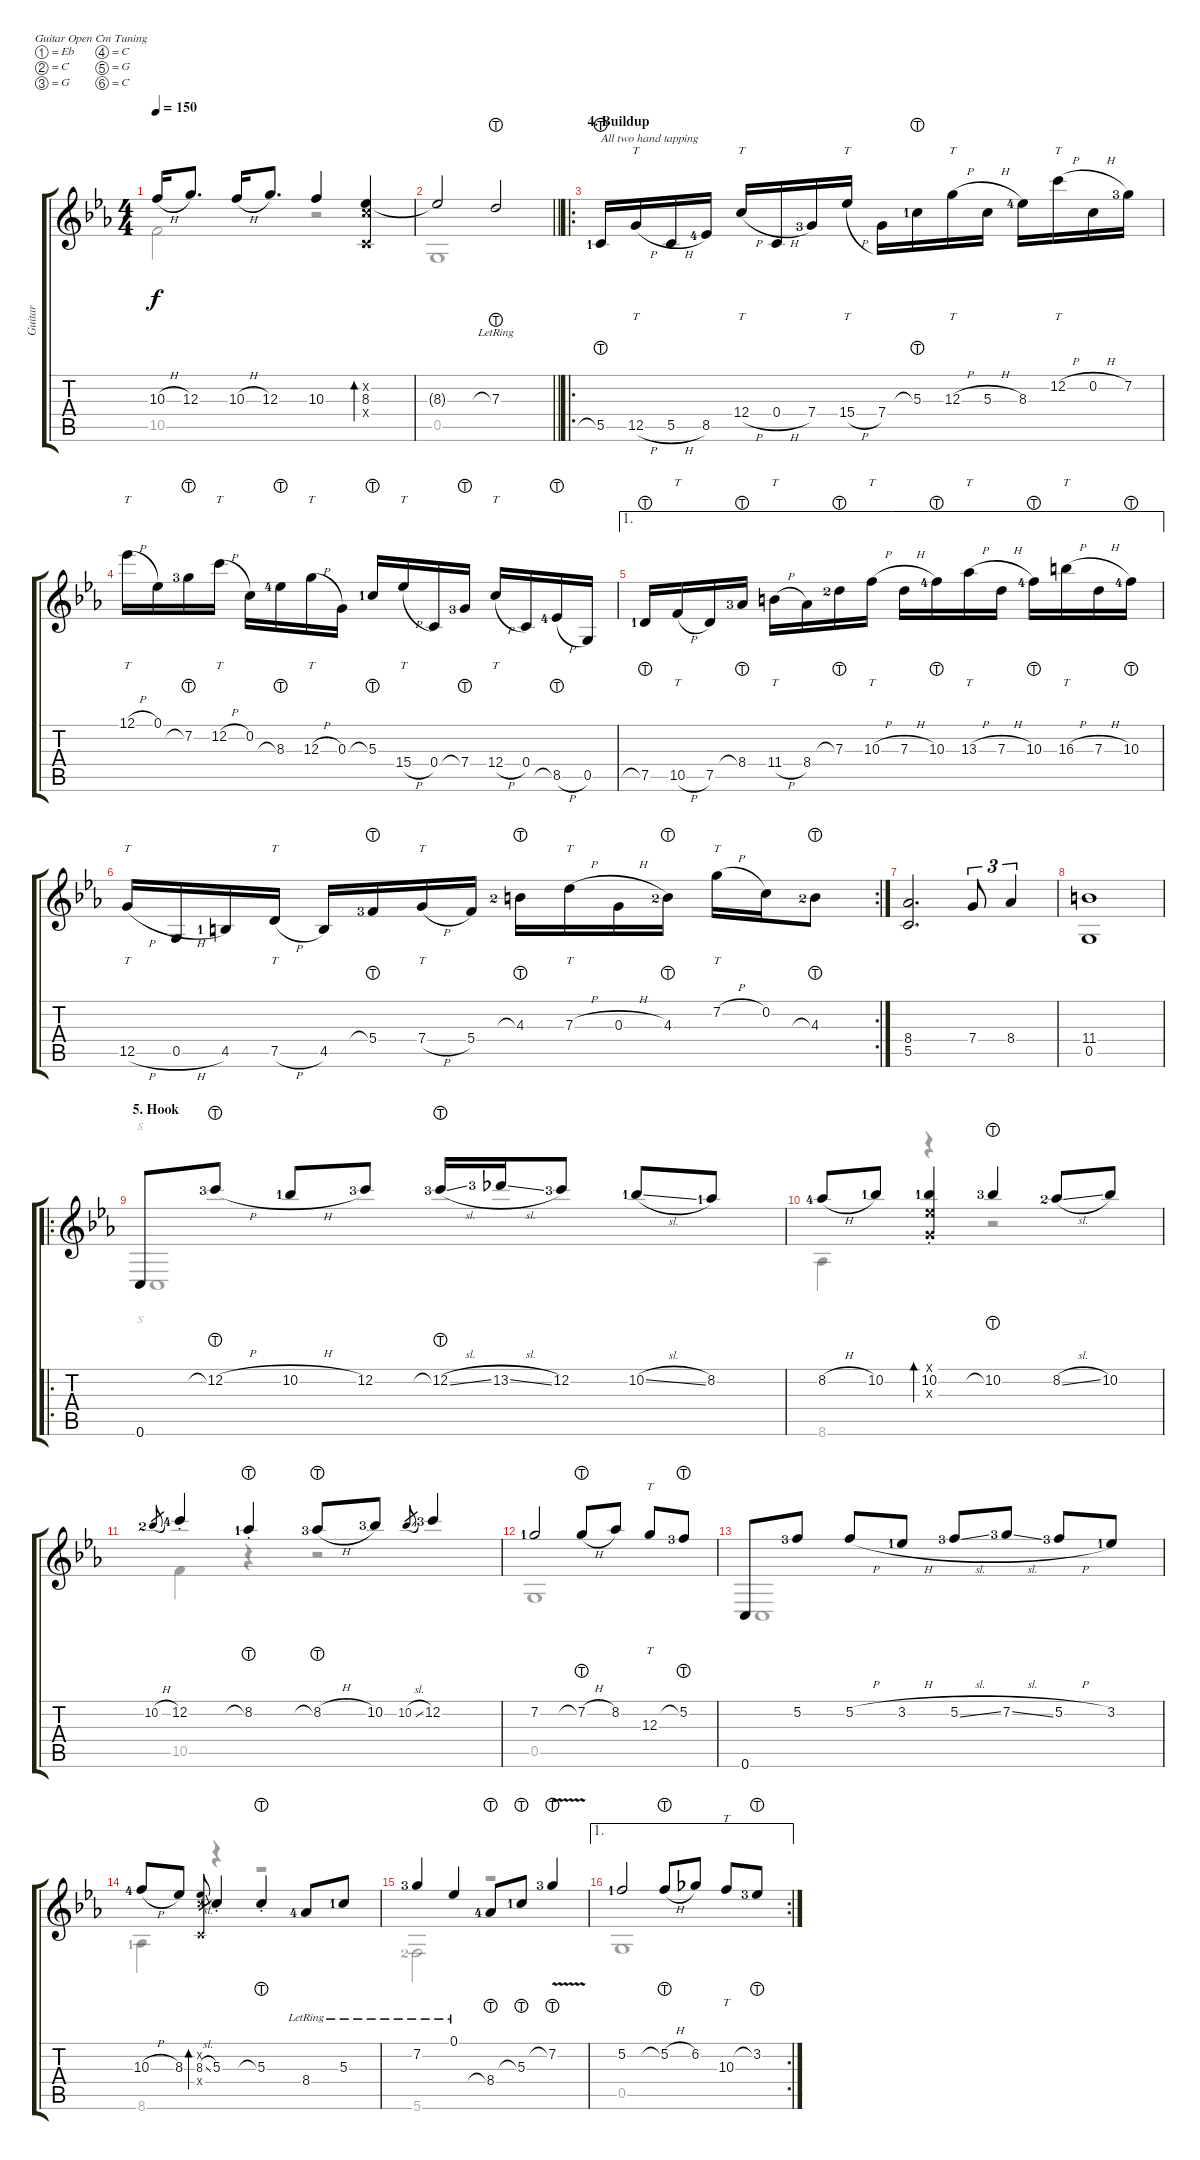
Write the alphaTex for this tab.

\defaultSystemsLayout 4
\bracketExtendMode groupsimilarinstruments
\otherSystemsTrackNameOrientation horizontal
\track ("Acoustic Guitar" "Guitar") {instrument acousticguitarsteel}
\staff {score tabs}
\tuning (Eb4 C4 G3 C3 G2 C2)
\voice
\ts (4 4)
\scale
0.969233
\tempo 150
\accidentals auto
\clef g2
\ottava regular
\simile none
\ks cminor
10.3{h acc forcenatural}.16{dy f beam Up} 12.3{acc forcenatural}.8{d beam Up} 10.3{h acc forcenatural}.16{beam Up} 12.3{acc forcenatural}.8{d beam Up} 10.3{acc forcenatural}.4{beam Up} (8.3{acc b} 0.4{x acc forcenatural} 0.2{x acc forcenatural}).4{bd 30 beam Up} |
\scale
0.499528
\barLineRight lightlight
8.3{t acc b}.2{beam Up} 7.3{lht lr acc forcenatural}.2{beam Up} |
\ro
\section ("" "4. Buildup")
5.5{lht lf 2 acc forcenatural}.16{txt "All two hand tapping" beam Up} 12.5{h acc forcenatural}.16{tt beam Up} 5.5{h acc forcenatural}.16{beam Up} 8.5{lf 5 acc b}.16{beam Up} 12.4{h acc forcenatural}.16{tt beam Up} 0.4{h acc forcenatural}.16{beam Up} 7.4{lf 4 acc forcenatural}.16{beam Up} 15.4{h acc b}.16{tt beam Up} 7.4{acc forcenatural}.16{beam Down} 5.3{lht lf 2 acc forcenatural}.16{beam Down} 12.3{h acc forcenatural}.16{tt beam Down} 5.3{h acc forcenatural}.16{beam Down} 8.3{lf 5 acc b}.16{beam Down} 12.2{h acc forcenatural}.16{tt beam Down} 0.2{h acc forcenatural}.16{beam Down} 7.2{lf 4 acc forcenatural}.16{beam Down} |
12.1{h acc b}.16{tt beam Down} 0.1{acc b}.16{beam Down} 7.2{lht lf 4 acc forcenatural}.16{beam Down} 12.2{h acc forcenatural}.16{tt beam Down} 0.2{acc forcenatural}.16{beam Down} 8.3{lht lf 5 acc b}.16{beam Down} 12.3{h acc forcenatural}.16{tt beam Down} 0.3{acc forcenatural}.16{beam Down} 5.3{lht lf 2 acc forcenatural}.16{beam Up} 15.4{h acc b}.16{tt beam Up} 0.4{acc forcenatural}.16{beam Up} 7.4{lht lf 4 acc forcenatural}.16{beam Up} 12.4{h acc forcenatural}.16{tt beam Up} 0.4{acc forcenatural}.16{beam Up} 8.5{h lht lf 5 acc b}.16{beam Up} 0.5{acc forcenatural}.16{beam Up} |
\ae 1
7.5{lht lf 2 acc forcenatural}.16{beam Up} 10.5{h acc forcenatural}.16{tt beam Up} 7.5{acc forcenatural}.16{beam Up} 8.4{lht lf 4 acc b}.16{beam Up} 11.4{h acc forcenatural}.16{tt beam Down} 8.4{acc b}.16{beam Down} 7.3{lht lf 3 acc forcenatural}.16{beam Down} 10.3{h acc forcenatural}.16{tt beam Down} 7.3{h acc forcenatural}.16{beam Down} 10.3{lht lf 5 acc forcenatural}.16{beam Down} 13.3{h acc b}.16{tt beam Down} 7.3{h acc forcenatural}.16{beam Down} 10.3{lht lf 5 acc forcenatural}.16{beam Down} 16.3{h acc forcenatural}.16{tt beam Down} 7.3{h acc forcenatural}.16{beam Down} 10.3{lht lf 5 acc forcenatural}.16{beam Down} |
\rc 2
12.5{h acc forcenatural}.16{tt beam Up} 0.5{h acc forcenatural}.16{beam Up} 4.5{lf 2 acc forcenatural}.16{beam Up} 7.5{h acc forcenatural}.16{tt beam Up} 4.5{acc forcenatural}.16{beam Up} 5.4{lht lf 4 acc forcenatural}.16{beam Up} 7.4{h acc forcenatural}.16{tt beam Up} 5.4{acc forcenatural}.16{beam Up} 4.3{lht lf 3 acc forcenatural}.16{beam Down} 7.3{h acc forcenatural}.16{tt beam Down} 0.3{h acc forcenatural}.16{beam Down} 4.3{lht lf 3 acc forcenatural}.16{beam Down} 7.2{h acc forcenatural}.16{tt beam Down} 0.2{acc forcenatural}.16{beam Down} 4.3{lht lf 3 acc forcenatural}.8{beam Down} |
(8.4{acc b} 5.5{acc forcenatural}).2{d beam Up} 7.4{acc forcenatural}.8{tu (3 2) beam Up} 8.4{acc b}.4{tu (3 2) beam Up} |
(11.4{acc forcenatural} 0.5{acc forcenatural}).1{beam Up} |
\ro
\section ("" "5. Hook")
0.6{acc forcenatural}.8{beam Up} 12.2{h lht lf 4 acc forcenatural}.8{beam Up} 10.2{h lf 2 acc b}.8{beam Up} 12.2{lf 4 acc forcenatural}.8{beam Up} 12.2{sl lht lf 4 acc forcenatural}.16{beam Up} 13.2{sl lf 4 acc b}.16{beam Up} 12.2{lf 4 acc forcenatural}.8{beam Up} 10.2{sl lf 2 acc b}.8{beam Up} 8.2{lf 2 acc b}.8{beam Up} |
8.2{h lf 5 acc b}.8{beam Up} 10.2{lf 2 acc b}.8{beam Up} (10.2{st lf 2 acc b} 0.3{x acc forcenatural} 0.1{x acc b}).4{bd 30 beam Up} 10.2{lht lf 4 acc b}.4{beam Up} 8.2{sl lf 3 acc b}.8{beam Up} 10.2{acc b}.8{beam Up} |
10.2{h lf 3 acc b}.8{gr beam Up} 12.2{st lf 5 acc forcenatural}.4{beam Up} 8.2{lht st lf 2 acc b}.4{beam Up} 8.2{h lht lf 4 acc b}.8{beam Up} 10.2{lf 4 acc b}.8{beam Up} 10.2{sl acc b}.8{gr beam Up} 12.2{lf 4 acc forcenatural}.4{beam Up} |
7.2{lf 2 acc forcenatural}.2{beam Up} 7.2{h lht acc forcenatural}.8{beam Up} 8.2{acc b}.8{beam Up} 12.3{acc forcenatural}.8{tt beam Up} 5.2{lht lf 4 acc forcenatural}.8{beam Up} |
0.6{acc forcenatural}.8{beam Up} 5.2{lf 4 acc forcenatural}.8{beam Up} 5.2{h acc forcenatural}.8{beam Up} 3.2{h lf 2 acc b}.8{beam Up} 5.2{sl lf 4 acc forcenatural}.8{beam Up} 7.2{sl lf 4 acc forcenatural}.8{beam Up} 5.2{h lf 4 acc forcenatural}.8{beam Up} 3.2{lf 2 acc b}.8{beam Up} |
10.3{h lf 5 acc forcenatural}.8{beam Up} 8.3{acc b}.8{beam Up} (8.3{sl acc b} 0.4{x acc forcenatural} 0.2{x acc forcenatural}).8{bd 30 gr beam Up} 5.3{st acc forcenatural}.4{beam Up} 5.3{lht st acc forcenatural}.4{beam Up} 8.4{lr lf 5 acc b}.8{beam Up} 5.3{lr lf 2 acc forcenatural}.8{beam Up} |
7.2{lr lf 4 acc forcenatural}.4{beam Up} 0.1{lr acc b}.4{beam Up} 8.4{lht lf 5 acc b}.8{beam Up} 5.3{lht lf 2 acc forcenatural}.8{beam Up} 7.2{v lht lf 4 acc forcenatural}.4{beam Up} |
\ae 1
\rc 2
5.2{lf 2 acc forcenatural}.2{beam Up} 5.2{h lht acc forcenatural}.8{beam Up} 6.2{acc b}.8{beam Up} 10.3{acc forcenatural}.8{tt beam Up} 3.2{lht lf 4 acc b}.8{beam Up}
\voice
\clef g2
\ottava regular
\simile none
\ks cminor
10.5{acc forcenatural}.2{dy f beam Down} r.2{beam Down} |
\barLineRight lightlight
0.5{acc forcenatural}.1{beam Down} |
|
|
|
|
|
|
0.6{acc forcenatural}.1{s beam Down} |
8.6{acc b}.4{beam Down} r.4{beam Down} r.2{beam Down} |
10.5{acc forcenatural}.4{beam Down} r.4{beam Down} r.2{beam Down} |
0.5{acc forcenatural}.1{beam Down} |
0.6{acc forcenatural}.1{beam Down} |
8.6{lf 2 acc b}.4{beam Down} r.4{beam Down} r.2{beam Down} |
5.6{lf 3 acc forcenatural}.2{beam Down} r.2{beam Down} |
0.5{acc forcenatural}.1{beam Down}
